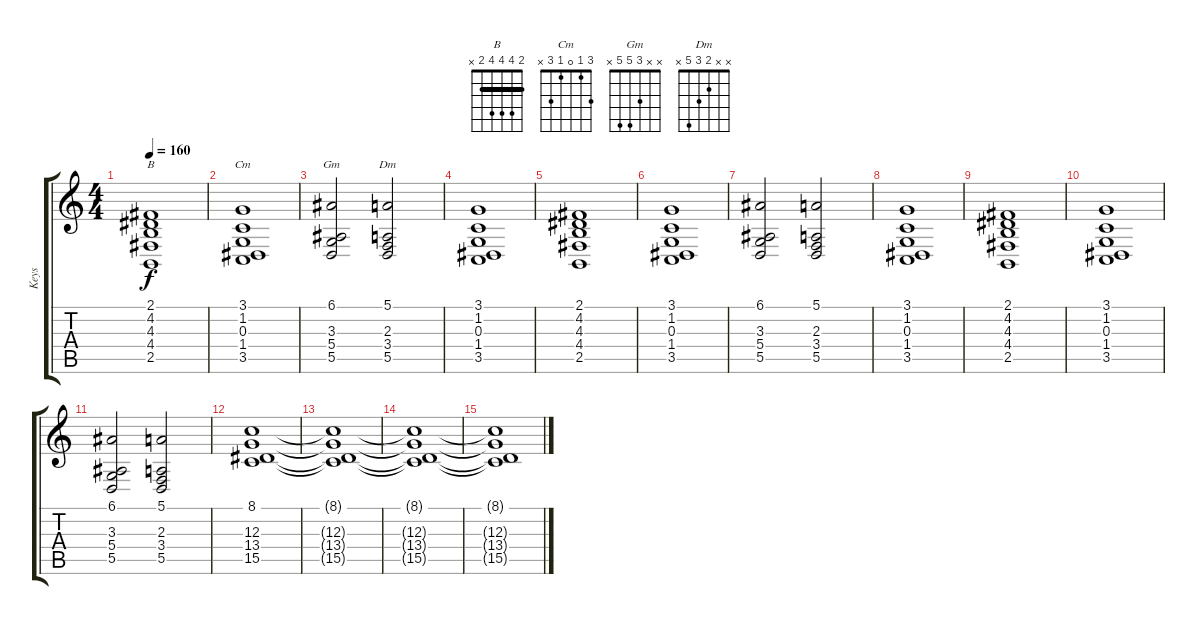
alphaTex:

\track ("Keys" "Keys") {instrument lead1square}
\staff {score tabs}
\tuning (E4 B3 G3 D3 A2 E2) {hide}
\chord ("B" 2 4 4 4 2 x) {barre 2}
\chord ("Cm" 3 1 0 1 3 x)
\chord ("Gm" x x 3 5 5 x)
\chord ("Dm" x x 2 3 5 x)
\ts (4 4)
\tempo 160
\clef g2
\ks c
(2.1 4.2 4.3 4.4 2.5).1{ch "B" dy f} |
(3.1 1.2 0.3 1.4 3.5).1{ch "Cm"} |
(6.1 3.3 5.4 5.5).2{ch "Gm"} (5.1 2.3 3.4 5.5).2{ch "Dm"} |
(3.1 1.2 0.3 1.4 3.5).1{volume 12 instrument choiraahs} |
(2.1 4.2 4.3 4.4 2.5).1 |
(3.1 1.2 0.3 1.4 3.5).1 |
(6.1 3.3 5.4 5.5).2 (5.1 2.3 3.4 5.5).2 |
(3.1 1.2 0.3 1.4 3.5).1 |
(2.1 4.2 4.3 4.4 2.5).1 |
(3.1 1.2 0.3 1.4 3.5).1 |
(6.1 3.3 5.4 5.5).2 (5.1 2.3 3.4 5.5).2 |
(8.1 12.3 13.4 15.5).1{volume 0} |
(8.1{t} 12.3{t} 13.4{t} 15.5{t}).1 |
(8.1{t} 12.3{t} 13.4{t} 15.5{t}).1 |
(8.1{t} 12.3{t} 13.4{t} 15.5{t}).1
